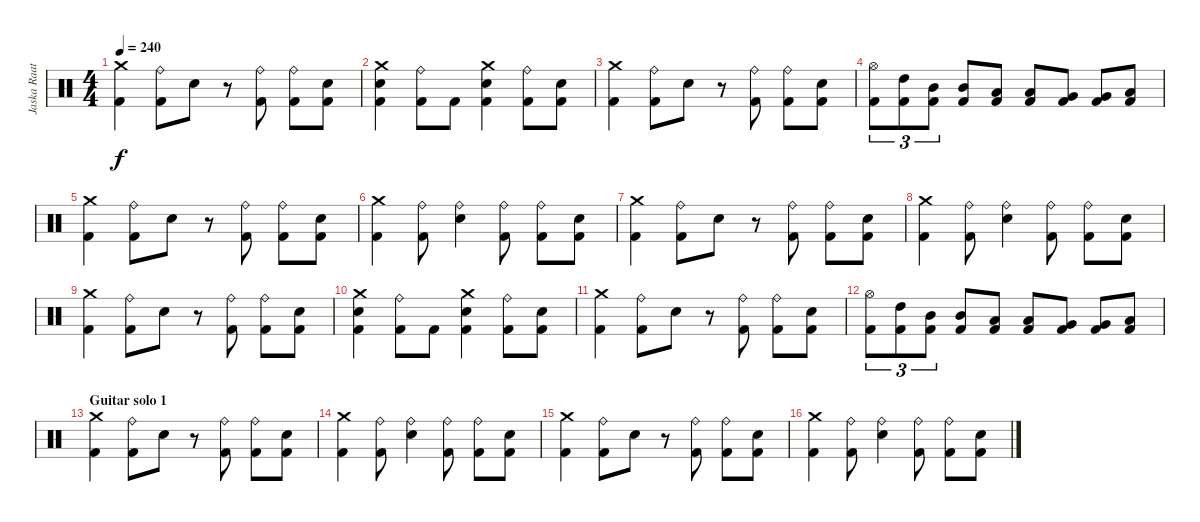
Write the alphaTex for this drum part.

\track ("Jaska Raatikainen" "Jaska Raat") {instrument percussion}
\staff {score}
\articulation defaults
\ts (4 4)
\tempo 240
\clef neutral
\ks c
("Crash medium (hit)" "Kick (hit) 2").4{dy f} ("Ride (bell)" "Kick (hit) 2").8 "Snare (hit) 2".8 r.8 ("Ride (bell)" "Kick (hit) 2").8 ("Ride (bell)" "Kick (hit) 2").8 ("Snare (hit) 2" "Kick (hit) 2").8 |
("Crash medium (hit)" "Snare (hit) 2" "Kick (hit) 2").4 ("Ride (bell)" "Kick (hit) 2").8 "Kick (hit) 2".8 ("Crash medium (hit)" "Snare (hit) 2" "Kick (hit) 2").4 ("Ride (bell)" "Kick (hit) 2").8 ("Snare (hit) 2" "Kick (hit) 2").8 |
("Crash medium (hit)" "Kick (hit) 2").4 ("Ride (bell)" "Kick (hit) 2").8 "Snare (hit) 2".8 r.8 ("Ride (bell)" "Kick (hit) 2").8 ("Ride (bell)" "Kick (hit) 2").8 ("Snare (hit) 2" "Kick (hit) 2").8 |
("Hi-Hat (open)" "Kick (hit) 2").8{tu (3 2)} ("High Tom (hit)" "Kick (hit) 2").8{tu (3 2)} ("Mid Tom (hit)" "Kick (hit) 2").8{tu (3 2)} ("Mid Tom (hit)" "Kick (hit) 2").8 ("Low Tom (hit)" "Kick (hit) 2").8 ("Low Tom (hit)" "Kick (hit) 2").8 ("Very Low Tom (hit)" "Kick (hit) 2").8 ("Very Low Tom (hit)" "Kick (hit) 2").8 ("Low Floor Tom (hit)" "Kick (hit) 2").8 |
("Crash medium (hit)" "Kick (hit) 2").4 ("Ride (bell)" "Kick (hit) 2").8 "Snare (hit) 2".8 r.8 ("Ride (bell)" "Kick (hit) 2").8 ("Ride (bell)" "Kick (hit) 2").8 ("Snare (hit) 2" "Kick (hit) 2").8 |
("Crash medium (hit)" "Kick (hit) 2").4 ("Ride (bell)" "Kick (hit) 2").8 ("Ride (bell)" "Snare (hit) 2").4 ("Ride (bell)" "Kick (hit) 2").8 ("Ride (bell)" "Kick (hit) 2").8 ("Snare (hit) 2" "Kick (hit) 2").8 |
("Crash medium (hit)" "Kick (hit) 2").4 ("Ride (bell)" "Kick (hit) 2").8 "Snare (hit) 2".8 r.8 ("Ride (bell)" "Kick (hit) 2").8 ("Ride (bell)" "Kick (hit) 2").8 ("Snare (hit) 2" "Kick (hit) 2").8 |
("Crash medium (hit)" "Kick (hit) 2").4 ("Ride (bell)" "Kick (hit) 2").8 ("Ride (bell)" "Snare (hit) 2").4 ("Ride (bell)" "Kick (hit) 2").8 ("Ride (bell)" "Kick (hit) 2").8 ("Snare (hit) 2" "Kick (hit) 2").8 |
("Crash medium (hit)" "Kick (hit) 2").4 ("Ride (bell)" "Kick (hit) 2").8 "Snare (hit) 2".8 r.8 ("Ride (bell)" "Kick (hit) 2").8 ("Ride (bell)" "Kick (hit) 2").8 ("Snare (hit) 2" "Kick (hit) 2").8 |
("Crash medium (hit)" "Snare (hit) 2" "Kick (hit) 2").4 ("Ride (bell)" "Kick (hit) 2").8 "Kick (hit) 2".8 ("Crash medium (hit)" "Snare (hit) 2" "Kick (hit) 2").4 ("Ride (bell)" "Kick (hit) 2").8 ("Snare (hit) 2" "Kick (hit) 2").8 |
("Crash medium (hit)" "Kick (hit) 2").4 ("Ride (bell)" "Kick (hit) 2").8 "Snare (hit) 2".8 r.8 ("Ride (bell)" "Kick (hit) 2").8 ("Ride (bell)" "Kick (hit) 2").8 ("Snare (hit) 2" "Kick (hit) 2").8 |
("Hi-Hat (open)" "Kick (hit) 2").8{tu (3 2)} ("High Tom (hit)" "Kick (hit) 2").8{tu (3 2)} ("Mid Tom (hit)" "Kick (hit) 2").8{tu (3 2)} ("Mid Tom (hit)" "Kick (hit) 2").8 ("Low Tom (hit)" "Kick (hit) 2").8 ("Low Tom (hit)" "Kick (hit) 2").8 ("Very Low Tom (hit)" "Kick (hit) 2").8 ("Very Low Tom (hit)" "Kick (hit) 2").8 ("Low Floor Tom (hit)" "Kick (hit) 2").8 |
\section ("" "Guitar solo 1")
("Crash medium (hit)" "Kick (hit) 2").4 ("Ride (bell)" "Kick (hit) 2").8 "Snare (hit) 2".8 r.8 ("Ride (bell)" "Kick (hit) 2").8 ("Ride (bell)" "Kick (hit) 2").8 ("Snare (hit) 2" "Kick (hit) 2").8 |
("Crash medium (hit)" "Kick (hit) 2").4 ("Ride (bell)" "Kick (hit) 2").8 ("Ride (bell)" "Snare (hit) 2").4 ("Ride (bell)" "Kick (hit) 2").8 ("Ride (bell)" "Kick (hit) 2").8 ("Snare (hit) 2" "Kick (hit) 2").8 |
("Crash medium (hit)" "Kick (hit) 2").4 ("Ride (bell)" "Kick (hit) 2").8 "Snare (hit) 2".8 r.8 ("Ride (bell)" "Kick (hit) 2").8 ("Ride (bell)" "Kick (hit) 2").8 ("Snare (hit) 2" "Kick (hit) 2").8 |
("Crash medium (hit)" "Kick (hit) 2").4 ("Ride (bell)" "Kick (hit) 2").8 ("Ride (bell)" "Snare (hit) 2").4 ("Ride (bell)" "Kick (hit) 2").8 ("Ride (bell)" "Kick (hit) 2").8 ("Snare (hit) 2" "Kick (hit) 2").8
